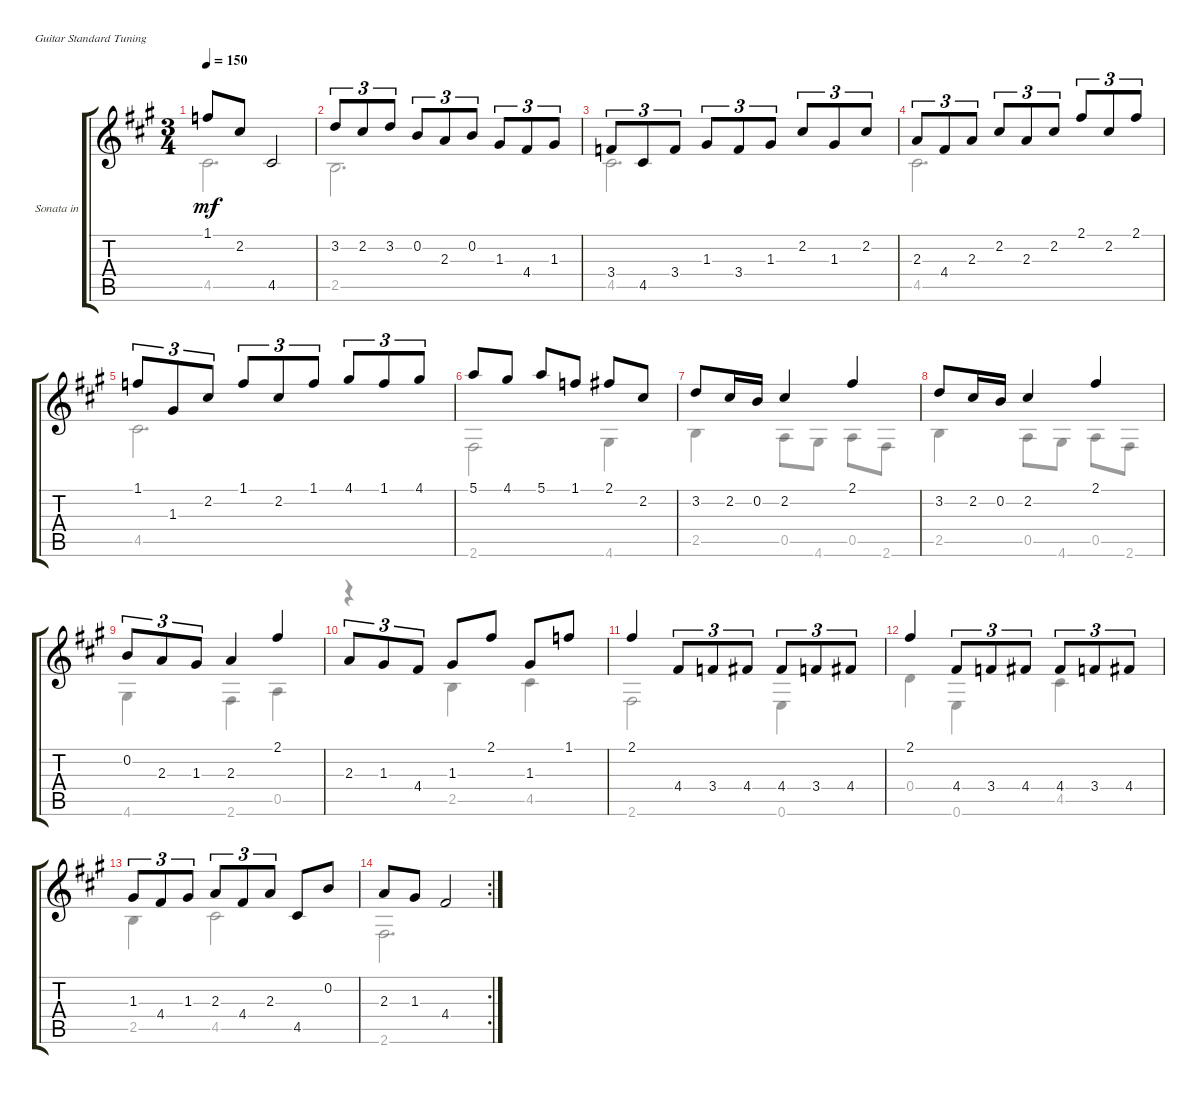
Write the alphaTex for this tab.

\bracketExtendMode groupsimilarinstruments
\firstSystemTrackNameOrientation horizontal
\otherSystemsTrackNameOrientation horizontal
\track ("Sonata in F# - Presto" "Sonata in ") {instrument acousticguitarnylon}
\staff {score tabs}
\tuning (E4 B3 G3 D3 A2 E2)
\voice
\ts (3 4)
\tempo 150
\clef g2
\ks a
1.1.8{dy mf} 2.2.8 4.5.2 |
3.2.8{tu (3 2)} 2.2.8{tu (3 2)} 3.2.8{tu (3 2)} 0.2.8{tu (3 2)} 2.3.8{tu (3 2)} 0.2.8{tu (3 2)} 1.3.8{tu (3 2)} 4.4.8{tu (3 2)} 1.3.8{tu (3 2)} |
3.4.8{tu (3 2)} 4.5.8{tu (3 2)} 3.4.8{tu (3 2)} 1.3.8{tu (3 2)} 3.4.8{tu (3 2)} 1.3.8{tu (3 2)} 2.2.8{tu (3 2)} 1.3.8{tu (3 2)} 2.2.8{tu (3 2)} |
2.3.8{tu (3 2)} 4.4.8{tu (3 2)} 2.3.8{tu (3 2)} 2.2.8{tu (3 2)} 2.3.8{tu (3 2)} 2.2.8{tu (3 2)} 2.1.8{tu (3 2)} 2.2.8{tu (3 2)} 2.1.8{tu (3 2)} |
1.1.8{tu (3 2)} 1.3.8{tu (3 2)} 2.2.8{tu (3 2)} 1.1.8{tu (3 2)} 2.2.8{tu (3 2)} 1.1.8{tu (3 2)} 4.1.8{tu (3 2)} 1.1.8{tu (3 2)} 4.1.8{tu (3 2)} |
5.1.8 4.1.8 5.1.8 1.1.8 2.1.8 2.2.8 |
3.2.8 2.2.16 0.2.16 2.2.4 2.1.4 |
3.2.8 2.2.16 0.2.16 2.2.4 2.1.4 |
0.2.8{tu (3 2)} 2.3.8{tu (3 2)} 1.3.8{tu (3 2)} 2.3.4 2.1.4 |
2.3.8{tu (3 2)} 1.3.8{tu (3 2)} 4.4.8{tu (3 2)} 1.3.8 2.1.8 1.3.8 1.1.8 |
2.1.4 4.4.8{tu (3 2)} 3.4.8{tu (3 2)} 4.4.8{tu (3 2)} 4.4.8{tu (3 2)} 3.4.8{tu (3 2)} 4.4.8{tu (3 2)} |
2.1.4 4.4.8{tu (3 2)} 3.4.8{tu (3 2)} 4.4.8{tu (3 2)} 4.4.8{tu (3 2)} 3.4.8{tu (3 2)} 4.4.8{tu (3 2)} |
1.3.8{tu (3 2)} 4.4.8{tu (3 2)} 1.3.8{tu (3 2)} 2.3.8{tu (3 2)} 4.4.8{tu (3 2)} 2.3.8{tu (3 2)} 4.5.8 0.2.8 |
\rc 2
2.3.8 1.3.8 4.4.2
\voice
\clef g2
\ottava regular
\simile none
\ks a
4.5.2{d dy mf} |
2.5.2{d} |
4.5.2{d} |
4.5.2{d} |
4.5.2{d} |
2.6.2 4.6.4 |
2.5.4 0.5.8 4.6.8 0.5.8 2.6.8 |
2.5.4 0.5.8 4.6.8 0.5.8 2.6.8 |
4.6.4 2.6.4 0.5.4 |
r.4 2.5.4 4.5.4 |
2.6.2 0.6.4 |
0.4.4 0.6.4 4.5.4 |
2.5.4 4.5.2 |
2.6.2{d}
